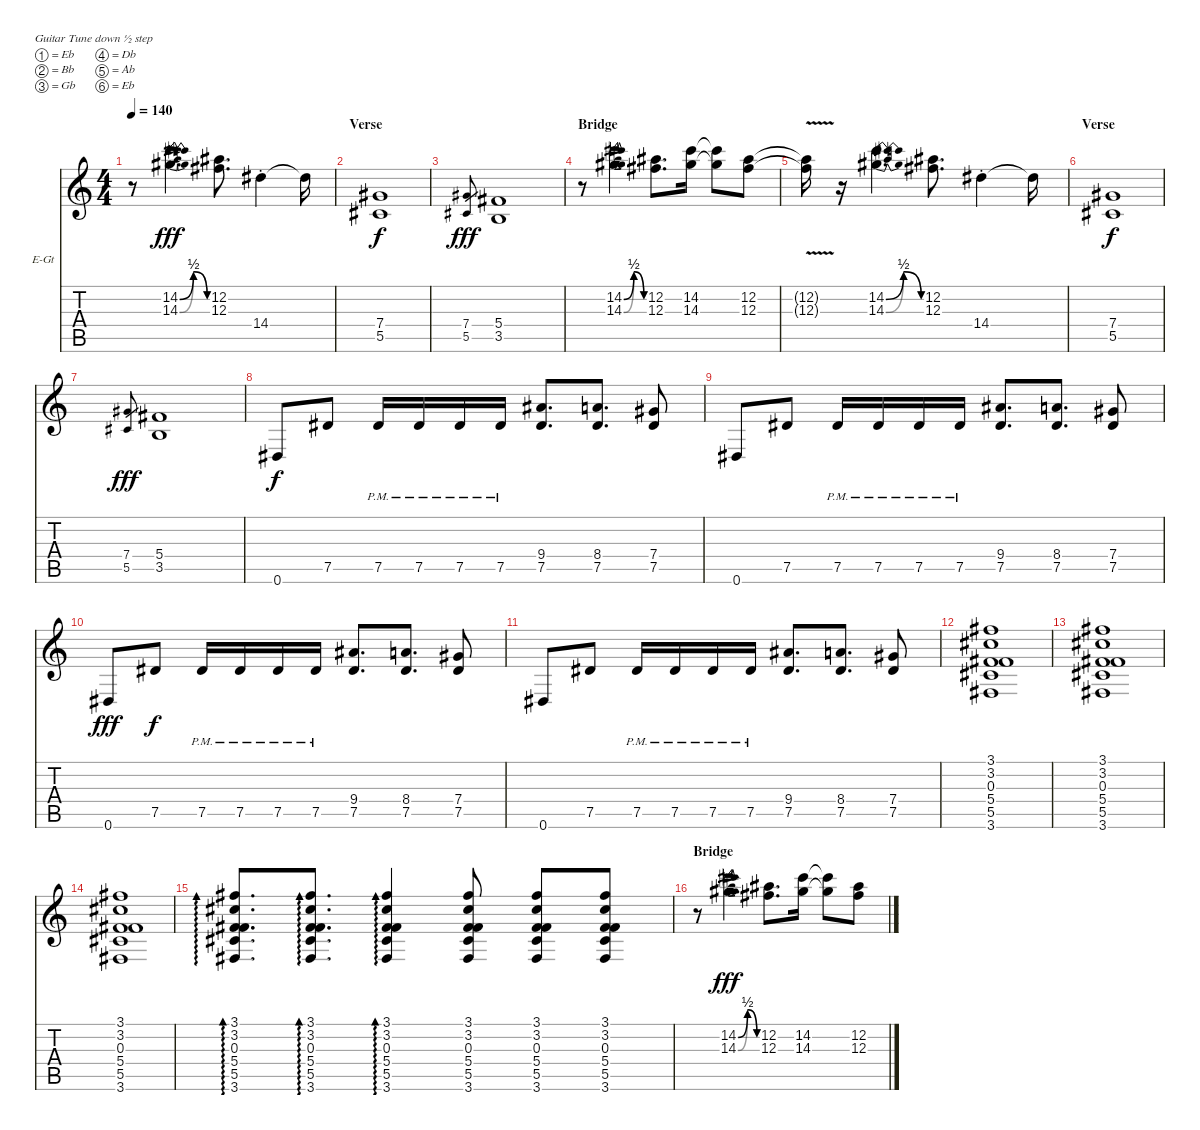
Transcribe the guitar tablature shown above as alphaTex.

\defaultSystemsLayout 4
\bracketExtendMode nobrackets
\firstSystemTrackNameOrientation horizontal
\otherSystemsTrackNameOrientation horizontal
\track ("Eddie Clarke lead" "E-Gt") {instrument overdrivenguitar}
\staff {score tabs}
\tuning (Eb4 Bb3 Gb3 Db3 Ab2 Eb2)
\ts (4 4)
\tempo 140
\clef g2
\ks c
r.8{dy fff} (14.3{be (bendrelease 0 0 11.4 2 16.2 2 24 0)} 14.2{be (bendrelease 0 0 13.799999999999999 2 19.8 2 25.2 0)}).4{d} (12.3 12.2).8{d} 14.4{st}.4 14.4{t}.16 |
\section ("" "Verse")
(5.5 7.4).1{dy f} |
(5.5 7.4).8{gr dy fff} (3.5 5.4).1 |
\section ("" "Bridge")
r.8 (14.3{be (bendrelease 0 0 11.4 2 16.2 2 24 0)} 14.2{be (bendrelease 0 0 13.799999999999999 2 19.8 2 25.2 0)}).4{d} (12.3 12.2).8{d} (14.3 14.2).16 (14.2{t} 14.3{t}).8 (12.3 12.2).8 |
(12.3{v t} 12.2{v t}).16 r.16 (14.3{be (bendrelease 0 0 11.4 2 16.2 2 24 0)} 14.2{be (bendrelease 0 0 13.799999999999999 2 19.8 2 25.2 0)}).4{d} (12.3 12.2).8{d} 14.4{st}.4 14.4{t}.16 |
\section ("" "Verse")
(5.5 7.4).1{dy f} |
(5.5 7.4).8{gr dy fff} (3.5 5.4).1 |
0.6.8{dy f} 7.5.8 7.5{pm}.16 7.5{pm}.16 7.5{pm}.16 7.5{pm}.16 (7.5 9.4).8{d} (7.5 8.4).8{d} (7.5 7.4).8 |
0.6.8 7.5.8 7.5{pm}.16 7.5{pm}.16 7.5{pm}.16 7.5{pm}.16 (7.5 9.4).8{d} (7.5 8.4).8{d} (7.5 7.4).8 |
0.6.8{dy fff} 7.5.8{dy f} 7.5{pm}.16 7.5{pm}.16 7.5{pm}.16 7.5{pm}.16 (7.5 9.4).8{d} (7.5 8.4).8{d} (7.5 7.4).8 |
0.6.8 7.5.8 7.5{pm}.16 7.5{pm}.16 7.5{pm}.16 7.5{pm}.16 (7.5 9.4).8{d} (7.5 8.4).8{d} (7.5 7.4).8 |
(3.6 5.5 5.4 0.3 3.2 3.1).1 |
(3.6 5.5 5.4 0.3 3.2 3.1).1 |
(3.6 5.5 5.4 0.3 3.2 3.1).1 |
(3.6 5.5 5.4 0.3 3.2 3.1).8{d ad 0} (3.6 5.5 5.4 0.3 3.2 3.1).8{d ad 0} (3.6 5.5 5.4 0.3 3.2 3.1).4{ad 0} (3.6 5.5 5.4 0.3 3.2 3.1).8 (3.6 5.5 5.4 3.1 3.2 0.3).8 (3.6 5.5 5.4 3.1 3.2 0.3).8 |
\section ("" "Bridge")
r.8 (14.3{be (bendrelease 0 0 11.4 2 16.2 2 24 0)} 14.2{be (bendrelease 0 0 13.799999999999999 2 19.8 2 25.2 0)}).4{d dy fff} (12.3 12.2).8{d} (14.3 14.2).16 (14.2{t} 14.3{t}).8 (12.3 12.2).8
